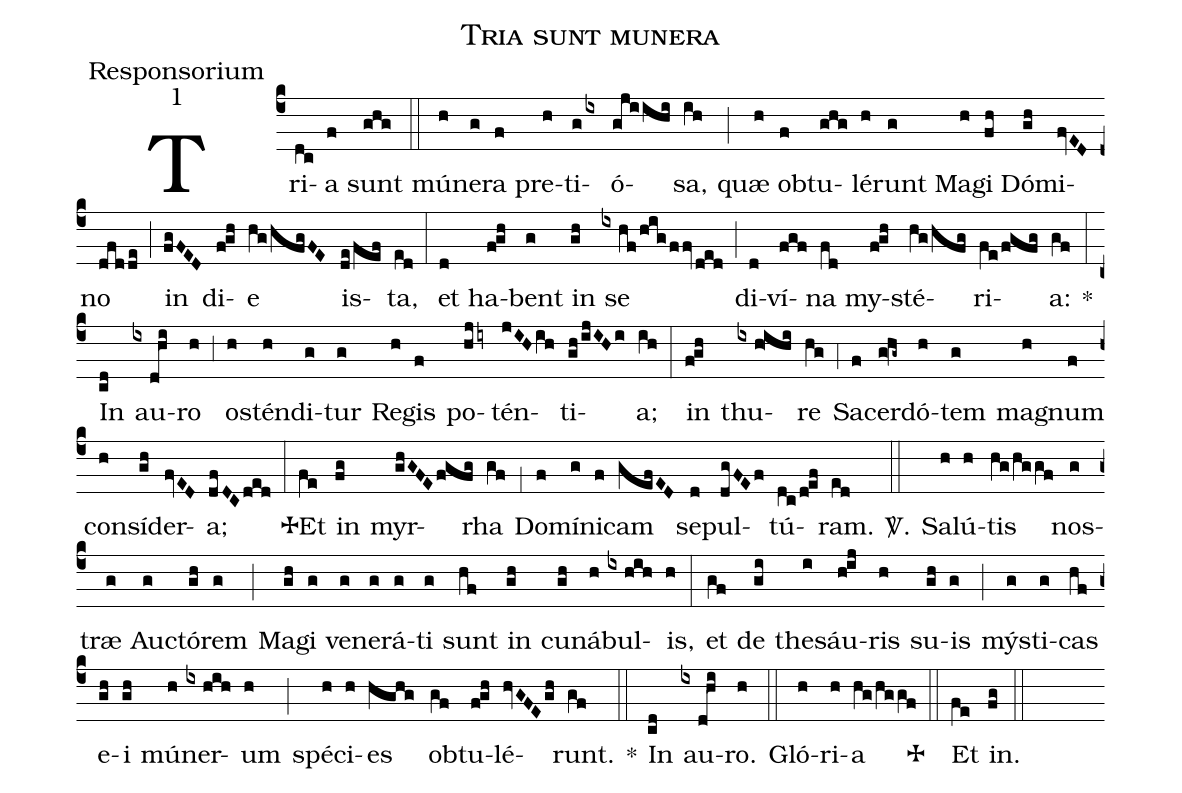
name:Tria sunt munera;
office-part:Responsorium;
mode:1;
%%
(c4)
Tri(dc)a(f) sunt(ghg) (::) mú(h)ne(g)ra(f) pre(h)ti(g/ix)ó(g@ji/ihi)sa,(ih) (;) quæ(h) ob(f)tu(ghg)lé(h)runt(g) Ma(h)gi(fh) Dó(gh)mi(fvED)no(dfd/de) (;) in(fgFED) di(f!gh)e(hg/hfgFE) is(de/fef)ta,(ed) (:) et(d) ha(f!gh)bent(g) in(gh) se(ix/hf/hig/ffvded) (;) di(d)ví(fgf)na(fd) my(f!gh)sté(hg/hfg)ri(fe/fgfg)a:(gf) *(:) In(cd) au(ix/d@hi)ro(h) (,3) os(h)tén(h)di(g)tur(g) Re(h)gis(f) po(hj/iy)tén(jIHih)ti(gh/ijIHi)a;(ih) (:) in(f!gh) thu(ix/h!ihi)re(hg) (,4) Sa(f)cer(g!hg~)dó(h)tem(g) mag(h)num(f) con(h)sí(gh)der(fvED)a;(df/DCded) (:) <v>\grecross</v> Et(fe) in(fg) myr(ghGFE/fgfg)rha(gf) (,1) Do(f)mí(g)ni(f)cam(gefED) se(d)pul(dgFEf)tú(dc/d!ef)ram.(ed) <sp>V/</sp>.(::) Sa(h)lú(h)tis(hg/hg/gf) nos(g)træ(g) Auc(g)tó(gh)rem(g) (;) Ma(gh)gi(g) ven(g)er(g)á(g)ti(g) sunt(hf) in(gh) cun(gh)á(h)bul(ix/hih)is,(h) (:) et(gf) de(gi) the(i)sáu(h!ij)ris(h) su(gh)is(g) (;) mýs(g)ti(g)cas(hf) e-(gh)i(gh) mú(h)ner(ix/hih)um(h) (;) spé(h)ci(h)es(hghg) ob(gf)tu(f!gh)lé(hvGFE/gh)runt.(gf) *(::) In(cd) au(ix/d@hi)ro.(h) (::) Gló(h)ri(h)a(hg/hg/gf) <v>\grecross</v>(::) Et(fe) in.(fg) (::)
